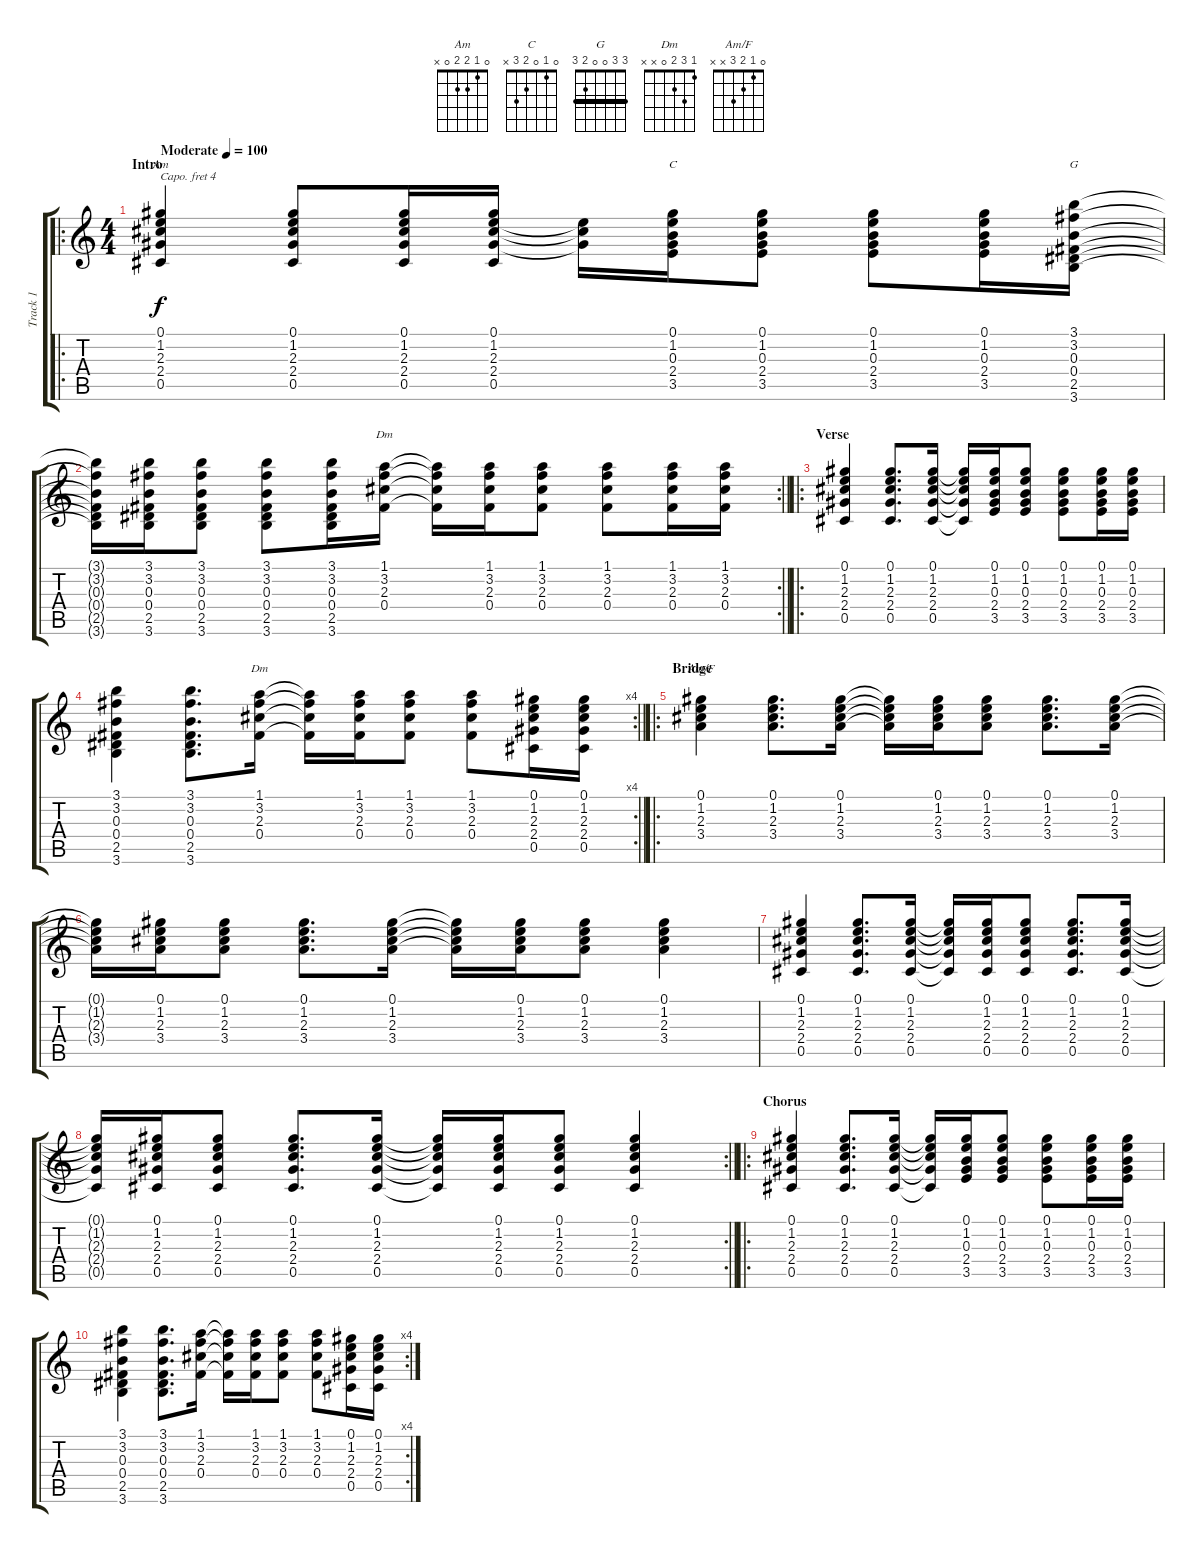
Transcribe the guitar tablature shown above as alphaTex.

\track ("Track 1" "Track 1") {instrument acousticguitarsteel}
\staff {score tabs}
\capo 4
\tuning (E4 B3 G3 D3 A2 E2) {hide}
\chord ("Am" 0 1 2 2 0 x)
\chord ("C" 0 1 0 2 3 x)
\chord ("G" 3 3 0 0 2 3) {barre 3}
\chord ("Dm" 1 3 2 0 0 x)
\chord ("Dm" 1 3 2 0 x x)
\chord ("Am/F" 0 1 2 3 x x)
\ro
\ts (4 4)
\section ("" "Intro")
\tempo (100 "Moderate")
\clef g2
\ks c
(0.1 1.2 2.3 2.4 0.5).4{ch "Am" dy f instrument acousticguitarsteel} (0.1 1.2 2.3 2.4 0.5).8 (0.1 1.2 2.3 2.4 0.5).16 (0.1 1.2 2.3 2.4 0.5).16 (1.2{t} 2.3{t} 2.4{t}).16 (0.1 1.2 0.3 2.4 3.5).16{ch "C"} (0.1 1.2 0.3 2.4 3.5).8 (0.1 1.2 0.3 2.4 3.5).8 (0.1 1.2 0.3 2.4 3.5).16 (3.1 3.2 0.3 0.4 2.5 3.6).16{ch "G"} |
\rc 2
\barLineRight lightlight
(3.1{t} 3.2{t} 0.3{t} 0.4{t} 2.5{t} 3.6{t}).16 (3.1 3.2 0.3 0.4 2.5 3.6).16 (3.1 3.2 0.3 0.4 2.5 3.6).8 (3.1 3.2 0.3 0.4 2.5 3.6).8 (3.1 3.2 0.3 0.4 2.5 3.6).16 (1.1 3.2 2.3 0.4).16{ch "Dm"} (1.1{t} 3.2{t} 2.3{t} 0.4{t}).16 (1.1 3.2 2.3 0.4).16 (1.1 3.2 2.3 0.4).8 (1.1 3.2 2.3 0.4).8 (1.1 3.2 2.3 0.4).16 (1.1 3.2 2.3 0.4).16 |
\ro
\section ("" "Verse")
(0.1 1.2 2.3 2.4 0.5).4 (0.1 1.2 2.3 2.4 0.5).8{d} (0.1 1.2 2.3 2.4 0.5).16 (0.1{t} 1.2{t} 2.3{t} 2.4{t} 0.5{t}).16 (0.1 1.2 0.3 2.4 3.5).16 (0.1 1.2 0.3 2.4 3.5).8 (0.1 1.2 0.3 2.4 3.5).8 (0.1 1.2 0.3 2.4 3.5).16 (0.1 1.2 0.3 2.4 3.5).16 |
\rc 4
\barLineRight lightlight
(3.1 3.2 0.3 0.4 2.5 3.6).4 (3.1 3.2 0.3 0.4 2.5 3.6).8{d} (1.1 3.2 2.3 0.4).16{ch "Dm"} (1.1{t} 3.2{t} 2.3{t} 0.4{t}).16 (1.1 3.2 2.3 0.4).16 (1.1 3.2 2.3 0.4).8 (1.1 3.2 2.3 0.4).8 (0.1 1.2 2.3 2.4 0.5).16 (0.1 1.2 2.3 2.4 0.5).16 |
\ro
\section ("" "Bridge")
(0.1 1.2 2.3 3.4).4{ch "Am/F"} (0.1 1.2 2.3 3.4).8{d} (0.1 1.2 2.3 3.4).16 (0.1{t} 1.2{t} 2.3{t} 3.4{t}).16 (0.1 1.2 2.3 3.4).16 (0.1 1.2 2.3 3.4).8 (0.1 1.2 2.3 3.4).8{d} (0.1 1.2 2.3 3.4).16 |
(0.1{t} 1.2{t} 2.3{t} 3.4{t}).16 (0.1 1.2 2.3 3.4).16 (0.1 1.2 2.3 3.4).8 (0.1 1.2 2.3 3.4).8{d} (0.1 1.2 2.3 3.4).16 (0.1{t} 1.2{t} 2.3{t} 3.4{t}).16 (0.1 1.2 2.3 3.4).16 (0.1 1.2 2.3 3.4).8 (0.1 1.2 2.3 3.4).4 |
(0.1 1.2 2.3 2.4 0.5).4 (0.1 1.2 2.3 2.4 0.5).8{d} (0.1 1.2 2.3 2.4 0.5).16 (0.1{t} 1.2{t} 2.3{t} 2.4{t} 0.5{t}).16 (0.1 1.2 2.3 2.4 0.5).16 (0.1 1.2 2.3 2.4 0.5).8 (0.1 1.2 2.3 2.4 0.5).8{d} (0.1 1.2 2.3 2.4 0.5).16 |
\rc 2
\barLineRight lightlight
(0.1{t} 1.2{t} 2.3{t} 2.4{t} 0.5{t}).16 (0.1 1.2 2.3 2.4 0.5).16 (0.1 1.2 2.3 2.4 0.5).8 (0.1 1.2 2.3 2.4 0.5).8{d} (0.1 1.2 2.3 2.4 0.5).16 (0.1{t} 1.2{t} 2.3{t} 2.4{t} 0.5{t}).16 (0.1 1.2 2.3 2.4 0.5).16 (0.1 1.2 2.3 2.4 0.5).8 (0.1 1.2 2.3 2.4 0.5).4 |
\ro
\section ("" "Chorus")
(0.1 1.2 2.3 2.4 0.5).4 (0.1 1.2 2.3 2.4 0.5).8{d} (0.1 1.2 2.3 2.4 0.5).16 (0.1{t} 1.2{t} 2.3{t} 2.4{t} 0.5{t}).16 (0.1 1.2 0.3 2.4 3.5).16 (0.1 1.2 0.3 2.4 3.5).8 (0.1 1.2 0.3 2.4 3.5).8 (0.1 1.2 0.3 2.4 3.5).16 (0.1 1.2 0.3 2.4 3.5).16 |
\rc 4
(3.1 3.2 0.3 0.4 2.5 3.6).4 (3.1 3.2 0.3 0.4 2.5 3.6).8{d} (1.1 3.2 2.3 0.4).16 (1.1{t} 3.2{t} 2.3{t} 0.4{t}).16 (1.1 3.2 2.3 0.4).16 (1.1 3.2 2.3 0.4).8 (1.1 3.2 2.3 0.4).8 (0.1 1.2 2.3 2.4 0.5).16 (0.1 1.2 2.3 2.4 0.5).16
